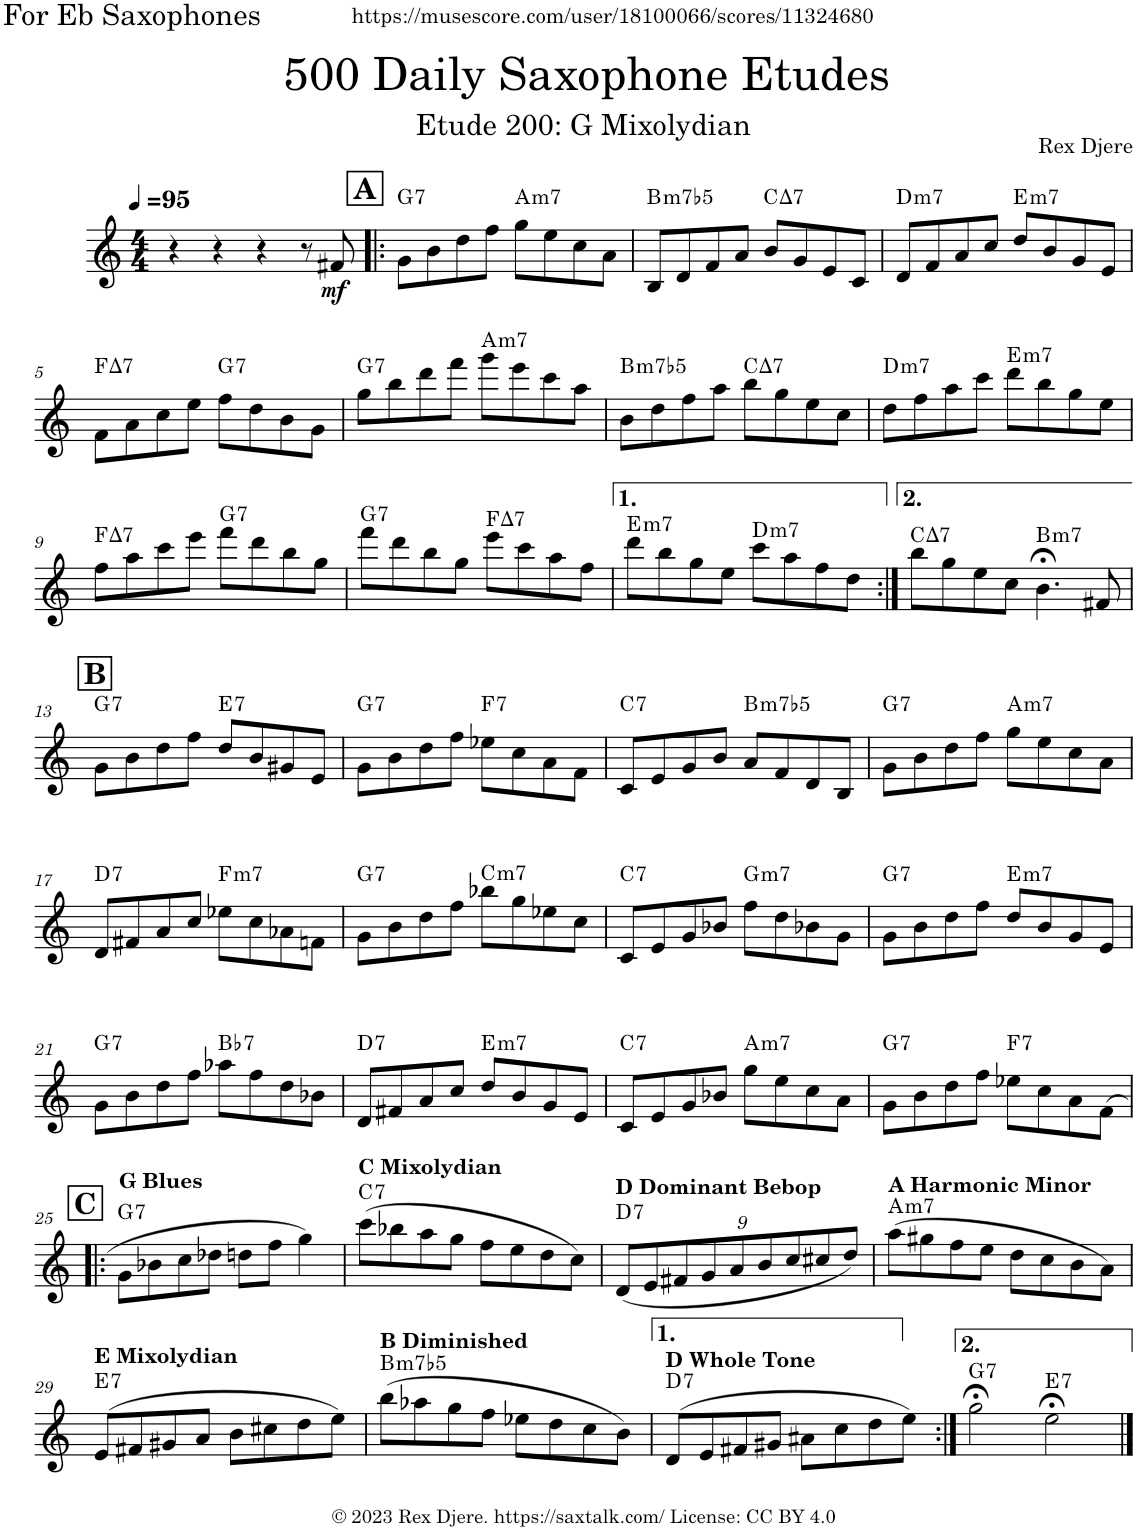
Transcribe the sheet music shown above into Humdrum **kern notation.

**kern	**dynam	**harte
*part1	*part1	*part1
*staff1	*staff1	*
*I"Alto Saxophone	*	*
*I'A. Sax.	*	*
*clefG2	*	*
*Trd5c9	*	*
*k[]	*	*
*M4/4	*	*
*MM95	*	*
=1	=1	=1
4r	.	.
4r	.	.
4r	.	.
8r	.	.
!	!LO:DY:b	!
8f#X/	mf	.
!!LO:REH:place=s1:a:B:cj:fs=14:t=A
=2!|:	=2!|:	=2!|:
!	!	!LO:H:kt=7
8g\L	.	G:7
8b\	.	.
8dd\	.	.
8ff\J	.	.
!	!	!LO:H:kt=m7
8gg\L	.	A:min7
8ee\	.	.
8cc\	.	.
8a\J	.	.
=3	=3	=3
!	!	!LO:H:kt=m7b5
8B/L	.	B:hdim7
8d/	.	.
8f/	.	.
8a/J	.	.
!	!	!LO:H:kt=7
8b/L	.	C:maj7
8g/	.	.
8e/	.	.
8c/J	.	.
=4	=4	=4
!	!	!LO:H:kt=m7
8d/L	.	D:min7
8f/	.	.
8a/	.	.
8cc/J	.	.
!	!	!LO:H:kt=m7
8dd/L	.	E:min7
8b/	.	.
8g/	.	.
8e/J	.	.
!!LO:LB:g=z
=5	=5	=5
!	!	!LO:H:kt=7
8f\L	.	F:maj7
8a\	.	.
8cc\	.	.
8ee\J	.	.
!	!	!LO:H:kt=7
8ff\L	.	G:7
8dd\	.	.
8b\	.	.
8g\J	.	.
=6	=6	=6
!	!	!LO:H:kt=7
8gg\L	.	G:7
8bb\	.	.
8ddd\	.	.
8fff\J	.	.
!	!	!LO:H:kt=m7
8ggg\L	.	A:min7
8eee\	.	.
8ccc\	.	.
8aa\J	.	.
=7	=7	=7
!	!	!LO:H:kt=m7b5
8b\L	.	B:hdim7
8dd\	.	.
8ff\	.	.
8aa\J	.	.
!	!	!LO:H:kt=7
8bb\L	.	C:maj7
8gg\	.	.
8ee\	.	.
8cc\J	.	.
=8	=8	=8
!	!	!LO:H:kt=m7
8dd\L	.	D:min7
8ff\	.	.
8aa\	.	.
8ccc\J	.	.
!	!	!LO:H:kt=m7
8ddd\L	.	E:min7
8bb\	.	.
8gg\	.	.
8ee\J	.	.
!!LO:LB:g=z
=9	=9	=9
!	!	!LO:H:kt=7
8ff\L	.	F:maj7
8aa\	.	.
8ccc\	.	.
8eee\J	.	.
!	!	!LO:H:kt=7
8fff\L	.	G:7
8ddd\	.	.
8bb\	.	.
8gg\J	.	.
=10	=10	=10
!	!	!LO:H:kt=7
8fff\L	.	G:7
8ddd\	.	.
8bb\	.	.
8gg\J	.	.
!	!	!LO:H:kt=7
8eee\L	.	F:maj7
8ccc\	.	.
8aa\	.	.
8ff\J	.	.
=11	=11	=11
!	!	!LO:H:kt=m7
8ddd\L	.	E:min7
8bb\	.	.
8gg\	.	.
8ee\J	.	.
!	!	!LO:H:kt=m7
8ccc\L	.	D:min7
8aa\	.	.
8ff\	.	.
8dd\J	.	.
=12:|!	=12:|!	=12:|!
!	!	!LO:H:kt=7
8bb\L	.	C:maj7
8gg\	.	.
8ee\	.	.
8cc\J	.	.
!	!	!LO:H:kt=m7
4.b;<\	.	B:min7
8f#X/	.	.
!!LO:LB:g=z
!!LO:REH:place=s1:a:B:cj:fs=14:t=B
=13	=13	=13
!	!	!LO:H:kt=7
8g\L	.	G:7
8b\	.	.
8dd\	.	.
8ff\J	.	.
!	!	!LO:H:kt=7
8dd/L	.	E:7
8b/	.	.
8g#X/	.	.
8e/J	.	.
=14	=14	=14
!	!	!LO:H:kt=7
8g\L	.	G:7
8b\	.	.
8dd\	.	.
8ff\J	.	.
!	!	!LO:H:kt=7
8ee-X\L	.	F:7
8cc\	.	.
8a\	.	.
8f\J	.	.
=15	=15	=15
!	!	!LO:H:kt=7
8c/L	.	C:7
8e/	.	.
8g/	.	.
8b/J	.	.
!	!	!LO:H:kt=m7b5
8a/L	.	B:hdim7
8f/	.	.
8d/	.	.
8B/J	.	.
=16	=16	=16
!	!	!LO:H:kt=7
8g\L	.	G:7
8b\	.	.
8dd\	.	.
8ff\J	.	.
!	!	!LO:H:kt=m7
8gg\L	.	A:min7
8ee\	.	.
8cc\	.	.
8a\J	.	.
!!LO:LB:g=z
=17	=17	=17
!	!	!LO:H:kt=7
8d/L	.	D:7
8f#X/	.	.
8a/	.	.
8cc/J	.	.
!	!	!LO:H:kt=m7
8ee-X\L	.	F:min7
8cc\	.	.
8a-X\	.	.
8fn\J	.	.
=18	=18	=18
!	!	!LO:H:kt=7
8g\L	.	G:7
8b\	.	.
8dd\	.	.
8ff\J	.	.
!	!	!LO:H:kt=m7
8bb-X\L	.	C:min7
8gg\	.	.
8ee-X\	.	.
8cc\J	.	.
=19	=19	=19
!	!	!LO:H:kt=7
8c/L	.	C:7
8e/	.	.
8g/	.	.
8b-X/J	.	.
!	!	!LO:H:kt=m7
8ff\L	.	G:min7
8dd\	.	.
8b-X\	.	.
8g\J	.	.
=20	=20	=20
!	!	!LO:H:kt=7
8g\L	.	G:7
8b\	.	.
8dd\	.	.
8ff\J	.	.
!	!	!LO:H:kt=m7
8dd/L	.	E:min7
8b/	.	.
8g/	.	.
8e/J	.	.
!!LO:LB:g=z
=21	=21	=21
!	!	!LO:H:kt=7
8g\L	.	G:7
8b\	.	.
8dd\	.	.
8ff\J	.	.
!	!	!LO:H:kt=7
8aa-X\L	.	Bb:7
8ff\	.	.
8dd\	.	.
8b-X\J	.	.
=22	=22	=22
!	!	!LO:H:kt=7
8d/L	.	D:7
8f#X/	.	.
8a/	.	.
8cc/J	.	.
!	!	!LO:H:kt=m7
8dd/L	.	E:min7
8b/	.	.
8g/	.	.
8e/J	.	.
=23	=23	=23
!	!	!LO:H:kt=7
8c/L	.	C:7
8e/	.	.
8g/	.	.
8b-X/J	.	.
!	!	!LO:H:kt=m7
8gg\L	.	A:min7
8ee\	.	.
8cc\	.	.
8a\J	.	.
=24	=24	=24
!	!	!LO:H:kt=7
8g\L	.	G:7
8b\	.	.
8dd\	.	.
8ff\J	.	.
!	!	!LO:H:kt=7
8ee-X\L	.	F:7
8cc\	.	.
8a\	.	.
(8f\J	.	.
!!LO:LB:g=z
!!LO:REH:place=s1:a:B:cj:fs=14:t=C
=25!|:	=25!|:	=25!|:
!LO:TX:a:B:t=G Blues	!	!LO:H:kt=7
8g\L	.	G:7
8b-X\	.	.
8cc\	.	.
8dd-X\J	.	.
8ddn\L	.	.
8ff\J	.	.
4gg\)	.	.
=26	=26	=26
!LO:TX:a:B:t=C Mixolydian	!	!LO:H:kt=7
(8ccc\L	.	C:7
8bb-X\	.	.
8aa\	.	.
8gg\J	.	.
8ff\L	.	.
8ee\	.	.
8dd\	.	.
8cc\J)	.	.
=27	=27	=27
*Xbrackettup	*	*
!LO:TX:a:B:t=D Dominant Bebop	!	!LO:H:kt=7
(9d/L	.	D:7
9e/	.	.
9f#X/	.	.
9g/	.	.
9a/	.	.
9b/	.	.
9cc/	.	.
9cc#X/	.	.
9dd/J)	.	.
=28	=28	=28
!LO:TX:a:B:t=A Harmonic Minor	!	!LO:H:kt=m7
(8aa\L	.	A:min7
8gg#X\	.	.
8ff\	.	.
8ee\J	.	.
8dd\L	.	.
8cc\	.	.
8b\	.	.
8a\J)	.	.
!!LO:LB:g=z
=29	=29	=29
!LO:TX:a:B:t=E Mixolydian	!	!LO:H:kt=7
(8e/L	.	E:7
8f#X/	.	.
8g#X/	.	.
8a/J	.	.
8b\L	.	.
8cc#X\	.	.
8dd\	.	.
8ee\J)	.	.
=30	=30	=30
!LO:TX:a:B:t=B Diminished	!	!LO:H:kt=m7b5
(8bb\L	.	B:hdim7
8aa-X\	.	.
8gg\	.	.
8ff\J	.	.
8ee-X\L	.	.
8dd\	.	.
8cc\	.	.
8b\J)	.	.
=31	=31	=31
!LO:TX:a:B:t=D Whole Tone	!	!LO:H:kt=7
(8d/L	.	D:7
8e/	.	.
8f#X/	.	.
8g#X/J	.	.
8a#X\L	.	.
8cc\	.	.
8dd\	.	.
8ee\J)	.	.
=32:|!	=32:|!	=32:|!
!	!	!LO:H:kt=7
2gg;<\	.	G:7
!	!	!LO:H:kt=7
2ee;<\	.	E:7
==	==	==
*-	*-	*-
